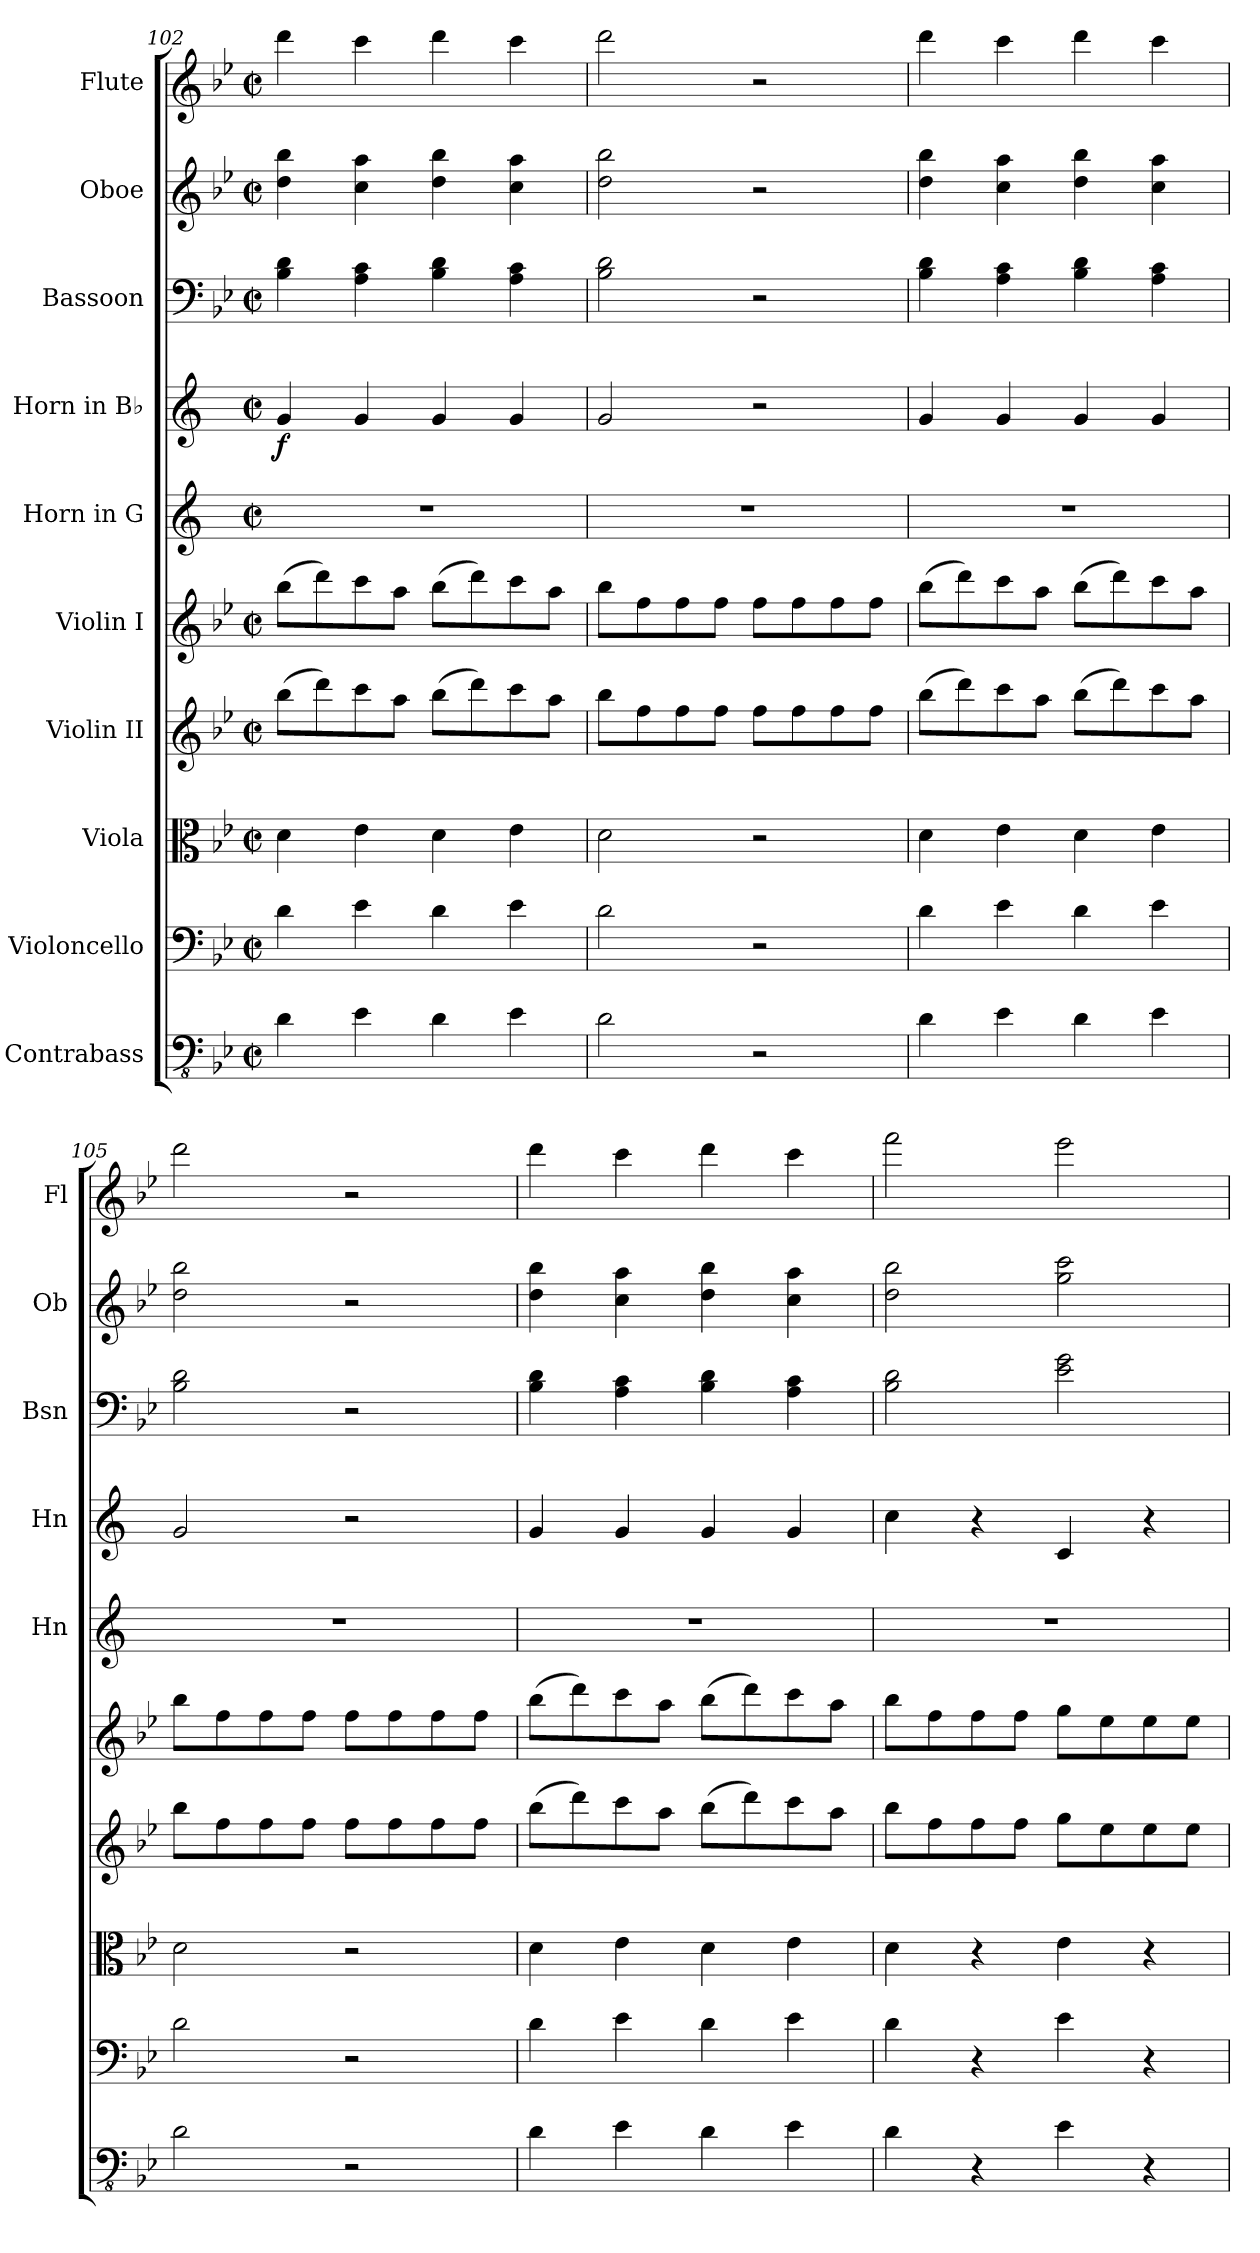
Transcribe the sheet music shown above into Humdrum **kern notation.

**kern	**kern	**kern	**kern	**kern	**kern	**kern	**dynam	**kern	**kern	**kern
*part10	*part9	*part8	*part7	*part6	*part5	*part4	*part4	*part3	*part2	*part1
*staff10	*staff9	*staff8	*staff7	*staff6	*staff5	*staff4	*staff4	*staff3	*staff2	*staff1
*I"Contrabass	*I"Violoncello	*I"Viola	*I"Violin II	*I"Violin I	*I"Horn in G	*I"Horn in B♭	*	*I"Bassoon	*I"Oboe	*I"Flute
*	*	*	*	*	*I'Hn	*I'Hn	*	*I'Bsn	*I'Ob	*I'Fl
*clefFv4	*clefF4	*clefC3	*clefG2	*clefG2	*clefG2	*clefG2	*	*clefF4	*clefG2	*clefG2
*	*	*	*	*	*ITrd3c5	*ITrd1c2	*	*	*	*
*k[b-e-]	*k[b-e-]	*k[b-e-]	*k[b-e-]	*k[b-e-]	*k[f#]	*k[b-e-]	*	*k[b-e-]	*k[b-e-]	*k[b-e-]
*M2/2	*M2/2	*M2/2	*M2/2	*M2/2	*M2/2	*M2/2	*	*M2/2	*M2/2	*M2/2
*met(c|)	*met(c|)	*met(c|)	*met(c|)	*met(c|)	*met(c|)	*met(c|)	*	*met(c|)	*met(c|)	*met(c|)
=102	=102	=102	=102	=102	=102	=102	=102	=102	=102	=102
!	!	!	!	!	!	!	!LO:DY:b	!	!	!
4D\	4d\	4d\	(>8bb-\L	(>8bb-\L	1r	4f/	f	4B-\ 4d\	4dd\ 4bb-\	4ddd\
.	.	.	8ddd\)	8ddd\)	.	.	.	.	.	.
4E-\	4e-\	4e-\	8ccc\	8ccc\	.	4f/	.	4A\ 4c\	4cc\ 4aa\	4ccc\
.	.	.	8aa\J	8aa\J	.	.	.	.	.	.
4D\	4d\	4d\	(>8bb-\L	(>8bb-\L	.	4f/	.	4B-\ 4d\	4dd\ 4bb-\	4ddd\
.	.	.	8ddd\)	8ddd\)	.	.	.	.	.	.
4E-\	4e-\	4e-\	8ccc\	8ccc\	.	4f/	.	4A\ 4c\	4cc\ 4aa\	4ccc\
.	.	.	8aa\J	8aa\J	.	.	.	.	.	.
=103	=103	=103	=103	=103	=103	=103	=103	=103	=103	=103
2D\	2d\	2d\	8bb-\L	8bb-\L	1r	2f/	.	2B-\ 2d\	2dd\ 2bb-\	2ddd\
.	.	.	8ff\	8ff\	.	.	.	.	.	.
.	.	.	8ff\	8ff\	.	.	.	.	.	.
.	.	.	8ff\J	8ff\J	.	.	.	.	.	.
2r	2r	2r	8ff\L	8ff\L	.	2r	.	2r	2r	2r
.	.	.	8ff\	8ff\	.	.	.	.	.	.
.	.	.	8ff\	8ff\	.	.	.	.	.	.
.	.	.	8ff\J	8ff\J	.	.	.	.	.	.
=104	=104	=104	=104	=104	=104	=104	=104	=104	=104	=104
4D\	4d\	4d\	(>8bb-\L	(>8bb-\L	1r	4f/	.	4B-\ 4d\	4dd\ 4bb-\	4ddd\
.	.	.	8ddd\)	8ddd\)	.	.	.	.	.	.
4E-\	4e-\	4e-\	8ccc\	8ccc\	.	4f/	.	4A\ 4c\	4cc\ 4aa\	4ccc\
.	.	.	8aa\J	8aa\J	.	.	.	.	.	.
4D\	4d\	4d\	(>8bb-\L	(>8bb-\L	.	4f/	.	4B-\ 4d\	4dd\ 4bb-\	4ddd\
.	.	.	8ddd\)	8ddd\)	.	.	.	.	.	.
4E-\	4e-\	4e-\	8ccc\	8ccc\	.	4f/	.	4A\ 4c\	4cc\ 4aa\	4ccc\
.	.	.	8aa\J	8aa\J	.	.	.	.	.	.
=105	=105	=105	=105	=105	=105	=105	=105	=105	=105	=105
2D\	2d\	2d\	8bb-\L	8bb-\L	1r	2f/	.	2B-\ 2d\	2dd\ 2bb-\	2ddd\
.	.	.	8ff\	8ff\	.	.	.	.	.	.
.	.	.	8ff\	8ff\	.	.	.	.	.	.
.	.	.	8ff\J	8ff\J	.	.	.	.	.	.
2r	2r	2r	8ff\L	8ff\L	.	2r	.	2r	2r	2r
.	.	.	8ff\	8ff\	.	.	.	.	.	.
.	.	.	8ff\	8ff\	.	.	.	.	.	.
.	.	.	8ff\J	8ff\J	.	.	.	.	.	.
=106	=106	=106	=106	=106	=106	=106	=106	=106	=106	=106
4D\	4d\	4d\	(>8bb-\L	(>8bb-\L	1r	4f/	.	4B-\ 4d\	4dd\ 4bb-\	4ddd\
.	.	.	8ddd\)	8ddd\)	.	.	.	.	.	.
4E-\	4e-\	4e-\	8ccc\	8ccc\	.	4f/	.	4A\ 4c\	4cc\ 4aa\	4ccc\
.	.	.	8aa\J	8aa\J	.	.	.	.	.	.
4D\	4d\	4d\	(>8bb-\L	(>8bb-\L	.	4f/	.	4B-\ 4d\	4dd\ 4bb-\	4ddd\
.	.	.	8ddd\)	8ddd\)	.	.	.	.	.	.
4E-\	4e-\	4e-\	8ccc\	8ccc\	.	4f/	.	4A\ 4c\	4cc\ 4aa\	4ccc\
.	.	.	8aa\J	8aa\J	.	.	.	.	.	.
!!LO:PB:g=z
=107	=107	=107	=107	=107	=107	=107	=107	=107	=107	=107
4D\	4d\	4d\	8bb-\L	8bb-\L	1r	4b-\	.	2B-\ 2d\	2dd\ 2bb-\	2fff\
.	.	.	8ff\	8ff\	.	.	.	.	.	.
4r	4r	4r	8ff\	8ff\	.	4r	.	.	.	.
.	.	.	8ff\J	8ff\J	.	.	.	.	.	.
4E-\	4e-\	4e-\	8gg\L	8gg\L	.	4B-/	.	2e-\ 2g\	2gg\ 2ccc\	2eee-\
.	.	.	8ee-\	8ee-\	.	.	.	.	.	.
4r	4r	4r	8ee-\	8ee-\	.	4r	.	.	.	.
.	.	.	8ee-\J	8ee-\J	.	.	.	.	.	.
=	=	=	=	=	=	=	=	=	=	=
*-	*-	*-	*-	*-	*-	*-	*-	*-	*-	*-
